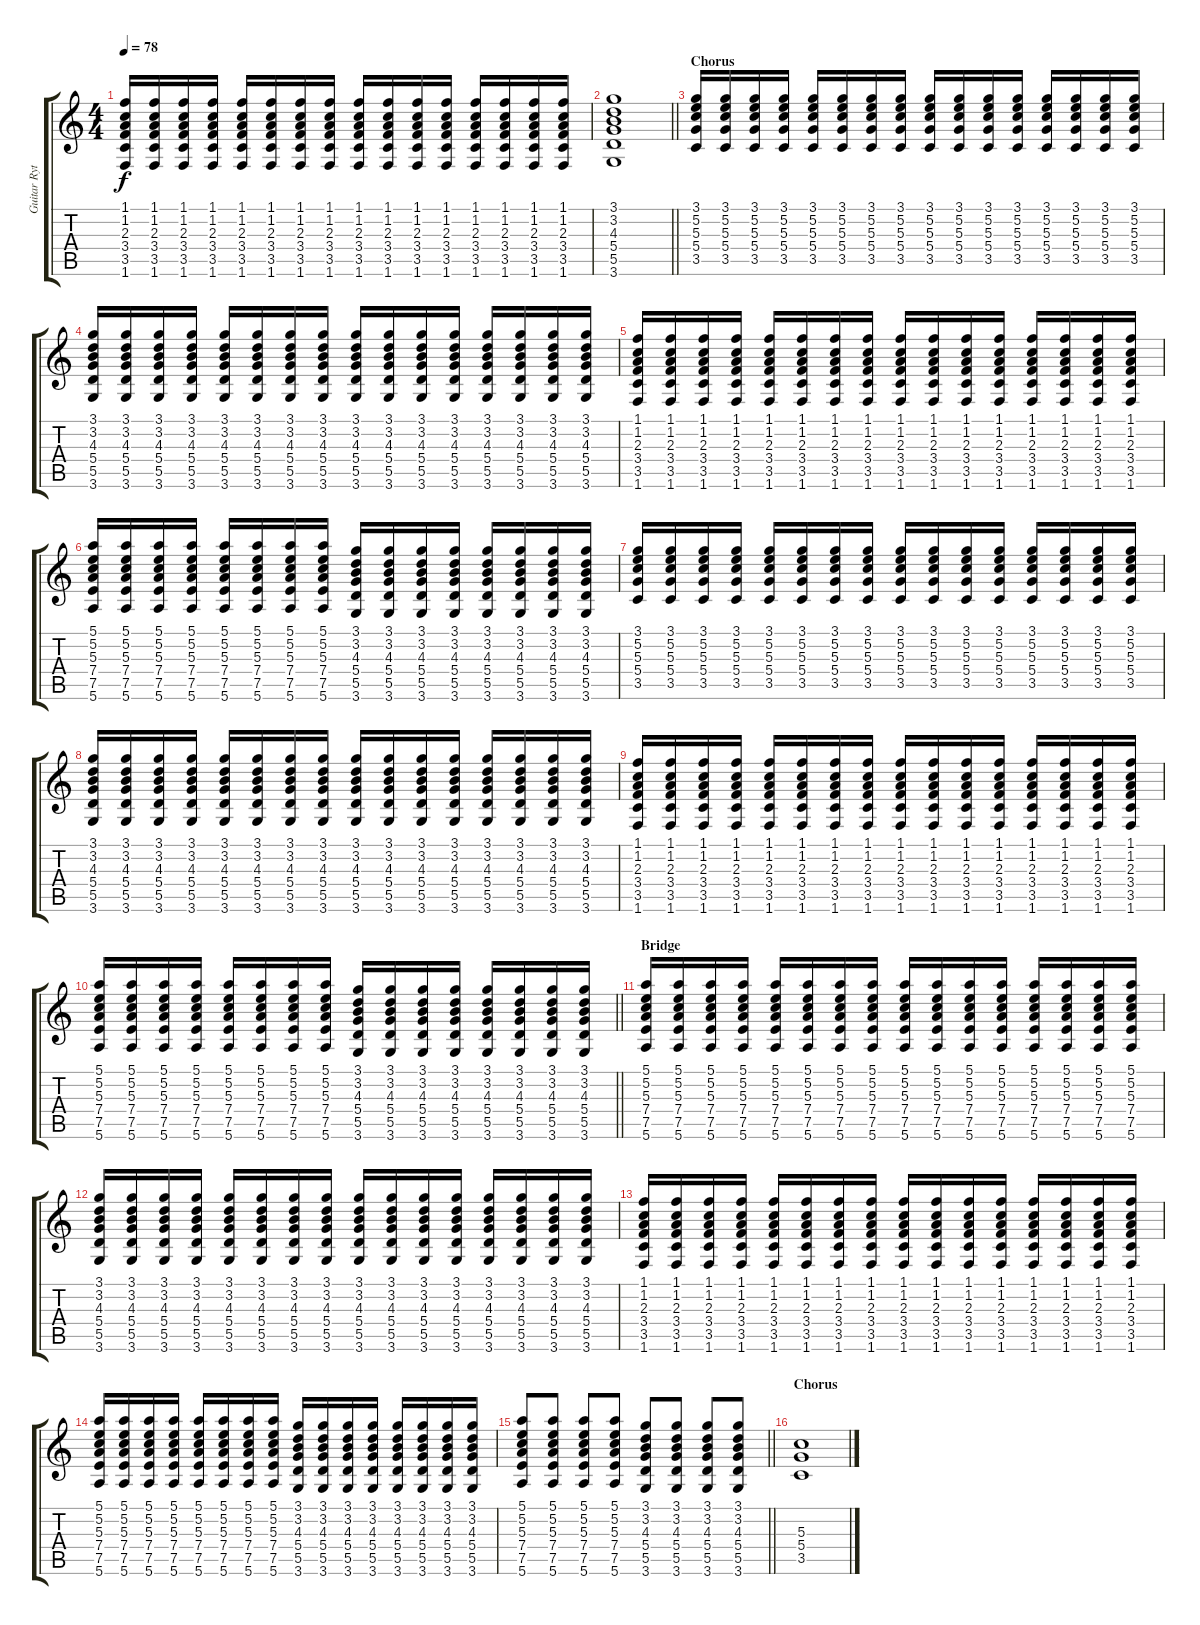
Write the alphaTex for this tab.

\track ("Guitar Rythm - Kevin" "Guitar Ryt") {instrument overdrivenguitar}
\staff {score tabs}
\tuning (E4 B3 G3 D3 A2 E2) {hide}
\ts (4 4)
\tempo 78
\clef g2
\ks c
(1.1 1.2 2.3 3.4 3.5 1.6).16{dy f} (1.1 1.2 2.3 3.4 3.5 1.6).16 (1.1 1.2 2.3 3.4 3.5 1.6).16 (1.1 1.2 2.3 3.4 3.5 1.6).16 (1.1 1.2 2.3 3.4 3.5 1.6).16 (1.1 1.2 2.3 3.4 3.5 1.6).16 (1.1 1.2 2.3 3.4 3.5 1.6).16 (1.1 1.2 2.3 3.4 3.5 1.6).16 (1.1 1.2 2.3 3.4 3.5 1.6).16 (1.1 1.2 2.3 3.4 3.5 1.6).16 (1.1 1.2 2.3 3.4 3.5 1.6).16 (1.1 1.2 2.3 3.4 3.5 1.6).16 (1.1 1.2 2.3 3.4 3.5 1.6).16 (1.1 1.2 2.3 3.4 3.5 1.6).16 (1.1 1.2 2.3 3.4 3.5 1.6).16 (1.1 1.2 2.3 3.4 3.5 1.6).16 |
\barLineRight lightlight
(3.1 3.2 4.3 5.4 5.5 3.6).1 |
\section ("" "Chorus")
(3.1 5.2 5.3 5.4 3.5).16 (3.1 5.2 5.3 5.4 3.5).16 (3.1 5.2 5.3 5.4 3.5).16 (3.1 5.2 5.3 5.4 3.5).16 (3.1 5.2 5.3 5.4 3.5).16 (3.1 5.2 5.3 5.4 3.5).16 (3.1 5.2 5.3 5.4 3.5).16 (3.1 5.2 5.3 5.4 3.5).16 (3.1 5.2 5.3 5.4 3.5).16 (3.1 5.2 5.3 5.4 3.5).16 (3.1 5.2 5.3 5.4 3.5).16 (3.1 5.2 5.3 5.4 3.5).16 (3.1 5.2 5.3 5.4 3.5).16 (3.1 5.2 5.3 5.4 3.5).16 (3.1 5.2 5.3 5.4 3.5).16 (3.1 5.2 5.3 5.4 3.5).16 |
(3.1 3.2 4.3 5.4 5.5 3.6).16 (3.1 3.2 4.3 5.4 5.5 3.6).16 (3.1 3.2 4.3 5.4 5.5 3.6).16 (3.1 3.2 4.3 5.4 5.5 3.6).16 (3.1 3.2 4.3 5.4 5.5 3.6).16 (3.1 3.2 4.3 5.4 5.5 3.6).16 (3.1 3.2 4.3 5.4 5.5 3.6).16 (3.1 3.2 4.3 5.4 5.5 3.6).16 (3.1 3.2 4.3 5.4 5.5 3.6).16 (3.1 3.2 4.3 5.4 5.5 3.6).16 (3.1 3.2 4.3 5.4 5.5 3.6).16 (3.1 3.2 4.3 5.4 5.5 3.6).16 (3.1 3.2 4.3 5.4 5.5 3.6).16 (3.1 3.2 4.3 5.4 5.5 3.6).16 (3.1 3.2 4.3 5.4 5.5 3.6).16 (3.1 3.2 4.3 5.4 5.5 3.6).16 |
(1.1 1.2 2.3 3.4 3.5 1.6).16 (1.1 1.2 2.3 3.4 3.5 1.6).16 (1.1 1.2 2.3 3.4 3.5 1.6).16 (1.1 1.2 2.3 3.4 3.5 1.6).16 (1.1 1.2 2.3 3.4 3.5 1.6).16 (1.1 1.2 2.3 3.4 3.5 1.6).16 (1.1 1.2 2.3 3.4 3.5 1.6).16 (1.1 1.2 2.3 3.4 3.5 1.6).16 (1.1 1.2 2.3 3.4 3.5 1.6).16 (1.1 1.2 2.3 3.4 3.5 1.6).16 (1.1 1.2 2.3 3.4 3.5 1.6).16 (1.1 1.2 2.3 3.4 3.5 1.6).16 (1.1 1.2 2.3 3.4 3.5 1.6).16 (1.1 1.2 2.3 3.4 3.5 1.6).16 (1.1 1.2 2.3 3.4 3.5 1.6).16 (1.1 1.2 2.3 3.4 3.5 1.6).16 |
(5.1 5.2 5.3 7.4 7.5 5.6).16 (5.1 5.2 5.3 7.4 7.5 5.6).16 (5.1 5.2 5.3 7.4 7.5 5.6).16 (5.1 5.2 5.3 7.4 7.5 5.6).16 (5.1 5.2 5.3 7.4 7.5 5.6).16 (5.1 5.2 5.3 7.4 7.5 5.6).16 (5.1 5.2 5.3 7.4 7.5 5.6).16 (5.1 5.2 5.3 7.4 7.5 5.6).16 (3.1 3.2 4.3 5.4 5.5 3.6).16 (3.1 3.2 4.3 5.4 5.5 3.6).16 (3.1 3.2 4.3 5.4 5.5 3.6).16 (3.1 3.2 4.3 5.4 5.5 3.6).16 (3.1 3.2 4.3 5.4 5.5 3.6).16 (3.1 3.2 4.3 5.4 5.5 3.6).16 (3.1 3.2 4.3 5.4 5.5 3.6).16 (3.1 3.2 4.3 5.4 5.5 3.6).16 |
(3.1 5.2 5.3 5.4 3.5).16 (3.1 5.2 5.3 5.4 3.5).16 (3.1 5.2 5.3 5.4 3.5).16 (3.1 5.2 5.3 5.4 3.5).16 (3.1 5.2 5.3 5.4 3.5).16 (3.1 5.2 5.3 5.4 3.5).16 (3.1 5.2 5.3 5.4 3.5).16 (3.1 5.2 5.3 5.4 3.5).16 (3.1 5.2 5.3 5.4 3.5).16 (3.1 5.2 5.3 5.4 3.5).16 (3.1 5.2 5.3 5.4 3.5).16 (3.1 5.2 5.3 5.4 3.5).16 (3.1 5.2 5.3 5.4 3.5).16 (3.1 5.2 5.3 5.4 3.5).16 (3.1 5.2 5.3 5.4 3.5).16 (3.1 5.2 5.3 5.4 3.5).16 |
(3.1 3.2 4.3 5.4 5.5 3.6).16 (3.1 3.2 4.3 5.4 5.5 3.6).16 (3.1 3.2 4.3 5.4 5.5 3.6).16 (3.1 3.2 4.3 5.4 5.5 3.6).16 (3.1 3.2 4.3 5.4 5.5 3.6).16 (3.1 3.2 4.3 5.4 5.5 3.6).16 (3.1 3.2 4.3 5.4 5.5 3.6).16 (3.1 3.2 4.3 5.4 5.5 3.6).16 (3.1 3.2 4.3 5.4 5.5 3.6).16 (3.1 3.2 4.3 5.4 5.5 3.6).16 (3.1 3.2 4.3 5.4 5.5 3.6).16 (3.1 3.2 4.3 5.4 5.5 3.6).16 (3.1 3.2 4.3 5.4 5.5 3.6).16 (3.1 3.2 4.3 5.4 5.5 3.6).16 (3.1 3.2 4.3 5.4 5.5 3.6).16 (3.1 3.2 4.3 5.4 5.5 3.6).16 |
(1.1 1.2 2.3 3.4 3.5 1.6).16 (1.1 1.2 2.3 3.4 3.5 1.6).16 (1.1 1.2 2.3 3.4 3.5 1.6).16 (1.1 1.2 2.3 3.4 3.5 1.6).16 (1.1 1.2 2.3 3.4 3.5 1.6).16 (1.1 1.2 2.3 3.4 3.5 1.6).16 (1.1 1.2 2.3 3.4 3.5 1.6).16 (1.1 1.2 2.3 3.4 3.5 1.6).16 (1.1 1.2 2.3 3.4 3.5 1.6).16 (1.1 1.2 2.3 3.4 3.5 1.6).16 (1.1 1.2 2.3 3.4 3.5 1.6).16 (1.1 1.2 2.3 3.4 3.5 1.6).16 (1.1 1.2 2.3 3.4 3.5 1.6).16 (1.1 1.2 2.3 3.4 3.5 1.6).16 (1.1 1.2 2.3 3.4 3.5 1.6).16 (1.1 1.2 2.3 3.4 3.5 1.6).16 |
\barLineRight lightlight
(5.1 5.2 5.3 7.4 7.5 5.6).16 (5.1 5.2 5.3 7.4 7.5 5.6).16 (5.1 5.2 5.3 7.4 7.5 5.6).16 (5.1 5.2 5.3 7.4 7.5 5.6).16 (5.1 5.2 5.3 7.4 7.5 5.6).16 (5.1 5.2 5.3 7.4 7.5 5.6).16 (5.1 5.2 5.3 7.4 7.5 5.6).16 (5.1 5.2 5.3 7.4 7.5 5.6).16 (3.1 3.2 4.3 5.4 5.5 3.6).16 (3.1 3.2 4.3 5.4 5.5 3.6).16 (3.1 3.2 4.3 5.4 5.5 3.6).16 (3.1 3.2 4.3 5.4 5.5 3.6).16 (3.1 3.2 4.3 5.4 5.5 3.6).16 (3.1 3.2 4.3 5.4 5.5 3.6).16 (3.1 3.2 4.3 5.4 5.5 3.6).16 (3.1 3.2 4.3 5.4 5.5 3.6).16 |
\section ("" "Bridge")
(5.1 5.2 5.3 7.4 7.5 5.6).16 (5.1 5.2 5.3 7.4 7.5 5.6).16 (5.1 5.2 5.3 7.4 7.5 5.6).16 (5.1 5.2 5.3 7.4 7.5 5.6).16 (5.1 5.2 5.3 7.4 7.5 5.6).16 (5.1 5.2 5.3 7.4 7.5 5.6).16 (5.1 5.2 5.3 7.4 7.5 5.6).16 (5.1 5.2 5.3 7.4 7.5 5.6).16 (5.1 5.2 5.3 7.4 7.5 5.6).16 (5.1 5.2 5.3 7.4 7.5 5.6).16 (5.1 5.2 5.3 7.4 7.5 5.6).16 (5.1 5.2 5.3 7.4 7.5 5.6).16 (5.1 5.2 5.3 7.4 7.5 5.6).16 (5.1 5.2 5.3 7.4 7.5 5.6).16 (5.1 5.2 5.3 7.4 7.5 5.6).16 (5.1 5.2 5.3 7.4 7.5 5.6).16 |
(3.1 3.2 4.3 5.4 5.5 3.6).16 (3.1 3.2 4.3 5.4 5.5 3.6).16 (3.1 3.2 4.3 5.4 5.5 3.6).16 (3.1 3.2 4.3 5.4 5.5 3.6).16 (3.1 3.2 4.3 5.4 5.5 3.6).16 (3.1 3.2 4.3 5.4 5.5 3.6).16 (3.1 3.2 4.3 5.4 5.5 3.6).16 (3.1 3.2 4.3 5.4 5.5 3.6).16 (3.1 3.2 4.3 5.4 5.5 3.6).16 (3.1 3.2 4.3 5.4 5.5 3.6).16 (3.1 3.2 4.3 5.4 5.5 3.6).16 (3.1 3.2 4.3 5.4 5.5 3.6).16 (3.1 3.2 4.3 5.4 5.5 3.6).16 (3.1 3.2 4.3 5.4 5.5 3.6).16 (3.1 3.2 4.3 5.4 5.5 3.6).16 (3.1 3.2 4.3 5.4 5.5 3.6).16 |
(1.1 1.2 2.3 3.4 3.5 1.6).16 (1.1 1.2 2.3 3.4 3.5 1.6).16 (1.1 1.2 2.3 3.4 3.5 1.6).16 (1.1 1.2 2.3 3.4 3.5 1.6).16 (1.1 1.2 2.3 3.4 3.5 1.6).16 (1.1 1.2 2.3 3.4 3.5 1.6).16 (1.1 1.2 2.3 3.4 3.5 1.6).16 (1.1 1.2 2.3 3.4 3.5 1.6).16 (1.1 1.2 2.3 3.4 3.5 1.6).16 (1.1 1.2 2.3 3.4 3.5 1.6).16 (1.1 1.2 2.3 3.4 3.5 1.6).16 (1.1 1.2 2.3 3.4 3.5 1.6).16 (1.1 1.2 2.3 3.4 3.5 1.6).16 (1.1 1.2 2.3 3.4 3.5 1.6).16 (1.1 1.2 2.3 3.4 3.5 1.6).16 (1.1 1.2 2.3 3.4 3.5 1.6).16 |
(5.1 5.2 5.3 7.4 7.5 5.6).16 (5.1 5.2 5.3 7.4 7.5 5.6).16 (5.1 5.2 5.3 7.4 7.5 5.6).16 (5.1 5.2 5.3 7.4 7.5 5.6).16 (5.1 5.2 5.3 7.4 7.5 5.6).16 (5.1 5.2 5.3 7.4 7.5 5.6).16 (5.1 5.2 5.3 7.4 7.5 5.6).16 (5.1 5.2 5.3 7.4 7.5 5.6).16 (3.1 3.2 4.3 5.4 5.5 3.6).16 (3.1 3.2 4.3 5.4 5.5 3.6).16 (3.1 3.2 4.3 5.4 5.5 3.6).16 (3.1 3.2 4.3 5.4 5.5 3.6).16 (3.1 3.2 4.3 5.4 5.5 3.6).16 (3.1 3.2 4.3 5.4 5.5 3.6).16 (3.1 3.2 4.3 5.4 5.5 3.6).16 (3.1 3.2 4.3 5.4 5.5 3.6).16 |
\barLineRight lightlight
(5.1 5.2 5.3 7.4 7.5 5.6).8 (5.1 5.2 5.3 7.4 7.5 5.6).8 (5.1 5.2 5.3 7.4 7.5 5.6).8 (5.1 5.2 5.3 7.4 7.5 5.6).8 (3.1 3.2 4.3 5.4 5.5 3.6).8 (3.1 3.2 4.3 5.4 5.5 3.6).8 (3.1 3.2 4.3 5.4 5.5 3.6).8 (3.1 3.2 4.3 5.4 5.5 3.6).8 |
\section ("" "Chorus")
(5.3 5.4 3.5).1{volume 0}
